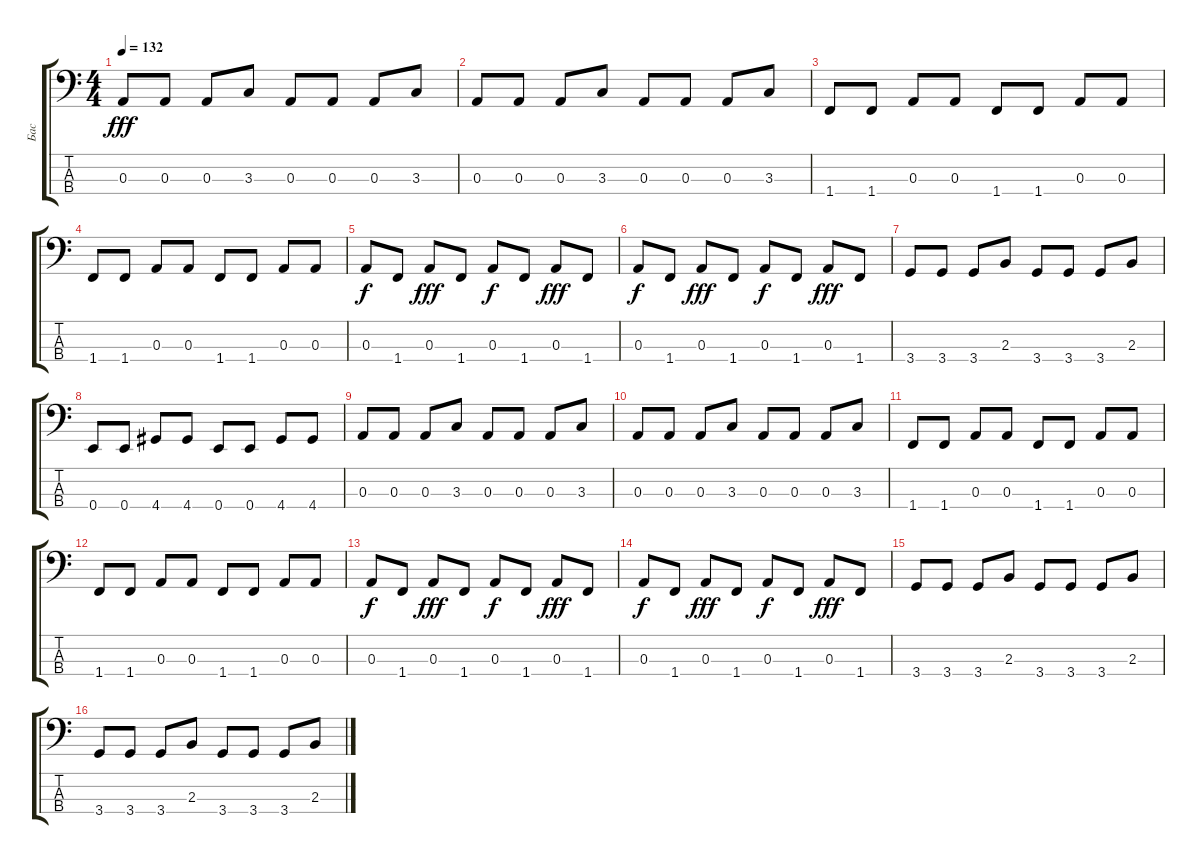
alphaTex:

\track ("Бас" "Бас") {instrument fretlessbass}
\staff {score tabs}
\tuning (G2 D2 A1 E1) {hide}
\ts (4 4)
\tempo 132
\clef f4
\ks c
0.3.8{dy fff} 0.3.8 0.3.8 3.3.8 0.3.8 0.3.8 0.3.8 3.3.8 |
0.3.8 0.3.8 0.3.8 3.3.8 0.3.8 0.3.8 0.3.8 3.3.8 |
1.4.8 1.4.8 0.3.8 0.3.8 1.4.8 1.4.8 0.3.8 0.3.8 |
1.4.8 1.4.8 0.3.8 0.3.8 1.4.8 1.4.8 0.3.8 0.3.8 |
0.3.8{dy f} 1.4.8 0.3.8{dy fff} 1.4.8 0.3.8{dy f} 1.4.8 0.3.8{dy fff} 1.4.8 |
0.3.8{dy f} 1.4.8 0.3.8{dy fff} 1.4.8 0.3.8{dy f} 1.4.8 0.3.8{dy fff} 1.4.8 |
3.4.8 3.4.8 3.4.8 2.3.8 3.4.8 3.4.8 3.4.8 2.3.8 |
0.4.8 0.4.8 4.4.8 4.4.8 0.4.8 0.4.8 4.4.8 4.4.8 |
0.3.8 0.3.8 0.3.8 3.3.8 0.3.8 0.3.8 0.3.8 3.3.8 |
0.3.8 0.3.8 0.3.8 3.3.8 0.3.8 0.3.8 0.3.8 3.3.8 |
1.4.8 1.4.8 0.3.8 0.3.8 1.4.8 1.4.8 0.3.8 0.3.8 |
1.4.8 1.4.8 0.3.8 0.3.8 1.4.8 1.4.8 0.3.8 0.3.8 |
0.3.8{dy f} 1.4.8 0.3.8{dy fff} 1.4.8 0.3.8{dy f} 1.4.8 0.3.8{dy fff} 1.4.8 |
0.3.8{dy f} 1.4.8 0.3.8{dy fff} 1.4.8 0.3.8{dy f} 1.4.8 0.3.8{dy fff} 1.4.8 |
3.4.8 3.4.8 3.4.8 2.3.8 3.4.8 3.4.8 3.4.8 2.3.8 |
3.4.8 3.4.8 3.4.8 2.3.8 3.4.8 3.4.8 3.4.8 2.3.8
